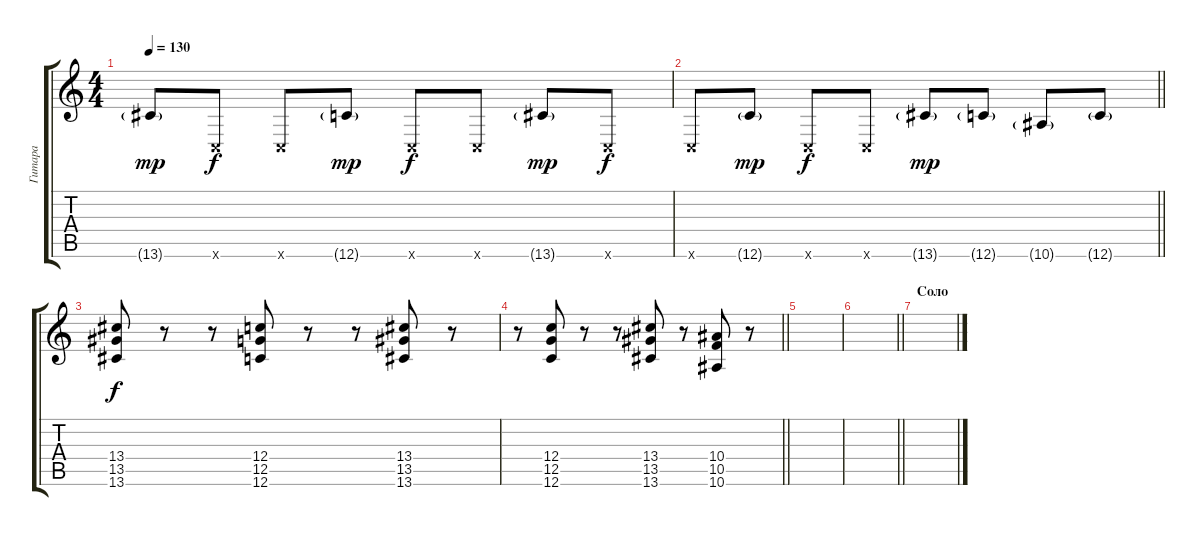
\track ("Гитара" "Гитара") {instrument distortionguitar}
\staff {score tabs}
\tuning (D4 A3 F3 C3 G2 C2) {hide}
\ts (4 4)
\tempo 130
\clef g2
\ks c
13.6{g}.8{dy mp} 0.6{x}.8{dy f} 0.6{x}.8 12.6{g}.8{dy mp} 0.6{x}.8{dy f} 0.6{x}.8 13.6{g}.8{dy mp} 0.6{x}.8{dy f} |
\barLineRight lightlight
0.6{x}.8 12.6{g}.8{dy mp} 0.6{x}.8{dy f} 0.6{x}.8 13.6{g}.8{dy mp} 12.6{g}.8 10.6{g}.8 12.6{g}.8 |
(13.4 13.5 13.6).8{dy f} r.8 r.8 (12.4 12.5 12.6).8 r.8 r.8 (13.4 13.5 13.6).8 r.8 |
\barLineRight lightlight
r.8 (12.4 12.5 12.6).8 r.8 r.8 (13.4 13.5 13.6).8 r.8 (10.4 10.5 10.6).8 r.8 |
|
\barLineRight lightlight
|
\section ("" "Соло")
